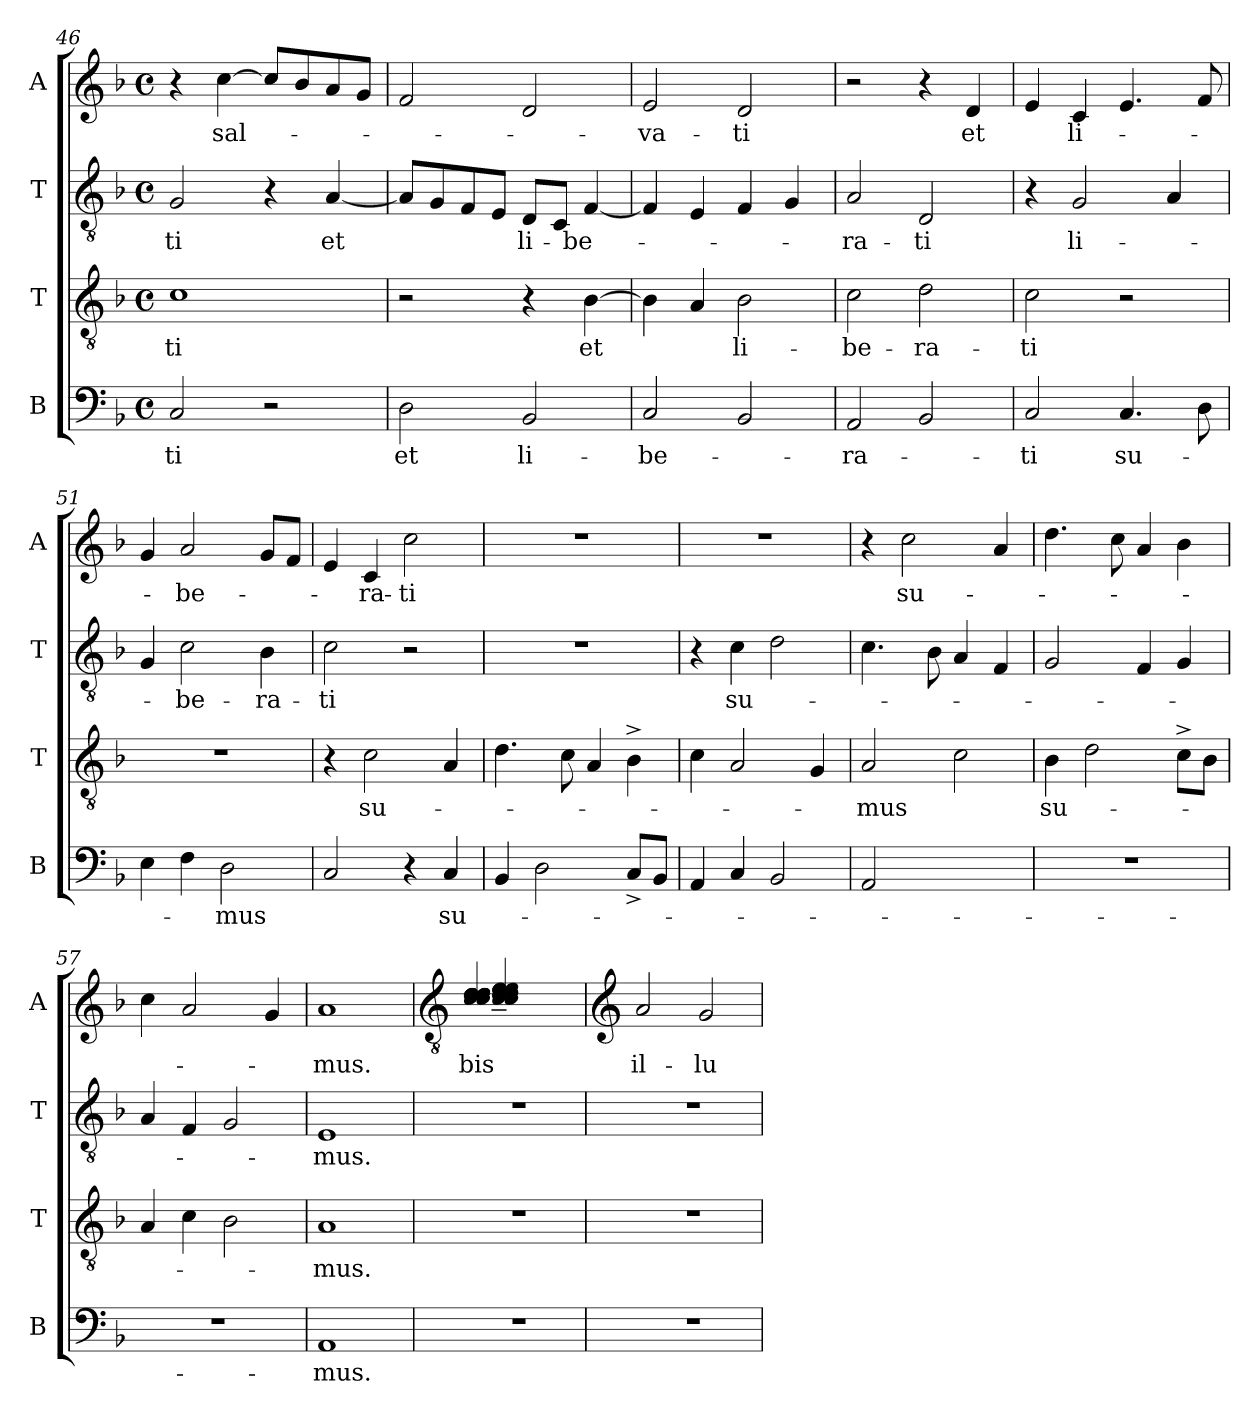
**kern	**text	**kern	**text	**kern	**text	**kern	**text
*part4	*part4	*part3	*part3	*part2	*part2	*part1	*part1
*staff4	*staff4	*staff3	*staff3	*staff2	*staff2	*staff1	*staff1
*I"B	*	*I"T	*	*I"T	*	*I"A	*
*I'B	*	*I'T	*	*I'T	*	*I'A	*
*clefF4	*	*clefGv2	*	*clefGv2	*	*clefG2	*
*k[b-]	*	*k[b-]	*	*k[b-]	*	*k[b-]	*
*F:	*	*F:	*	*F:	*	*F:	*
*M4/4	*	*M4/4	*	*M4/4	*	*M4/4	*
*met(c)	*	*met(c)	*	*met(c)	*	*met(c)	*
=46	=46	=46	=46	=46	=46	=46	=46
!	!LO:LY:b	!	!LO:LY:b	!	!LO:LY:b	!	!
2C/	-ti	1c	-ti	2G/	-ti	4r	.
!	!	!	!	!	!	!	!LO:LY:b
.	.	.	.	.	.	[>4cc\	sal-
2r	.	.	.	4r	.	8cc/L]	.
.	.	.	.	.	.	8b-/	.
!	!	!	!	!	!LO:LY:b	!	!
.	.	.	.	[<4A/	et	8a/	.
.	.	.	.	.	.	8g/J	.
=47	=47	=47	=47	=47	=47	=47	=47
!	!LO:LY:b	!	!	!	!	!	!
2D\	et	2r	.	8A/L]	.	2f/	.
.	.	.	.	8G/	.	.	.
.	.	.	.	8F/	.	.	.
.	.	.	.	8E/J	.	.	.
!	!LO:LY:b	!	!	!	!LO:LY:b	!	!
2BB-/	li-	4r	.	8D/L	li-	2d/	.
.	.	.	.	8C/J	.	.	.
!	!	!	!LO:LY:b	!	!LO:LY:b	!	!
.	.	[>4B-\	et	[<4F/	-be-	.	.
=48	=48	=48	=48	=48	=48	=48	=48
!	!LO:LY:b	!	!	!	!	!	!LO:LY:b
2C/	-be-	4B-\]	.	4F/]	.	2e/	-va-
.	.	4A/	.	4E/	.	.	.
!	!	!	!LO:LY:b	!	!	!	!LO:LY:b
2BB-/	.	2B-\	li-	4F/	.	2d/	-ti
.	.	.	.	4G/	.	.	.
=49	=49	=49	=49	=49	=49	=49	=49
!	!LO:LY:b	!	!LO:LY:b	!	!LO:LY:b	!	!
2AA/	-ra-	2c\	-be-	2A/	-ra-	2r	.
!	!	!	!LO:LY:b	!	!LO:LY:b	!	!
2BB-/	.	2d\	-ra-	2D/	-ti	4r	.
!	!	!	!	!	!	!	!LO:LY:b
.	.	.	.	.	.	4d/	et
=50	=50	=50	=50	=50	=50	=50	=50
!	!LO:LY:b	!	!LO:LY:b	!	!	!	!
2C/	-ti	2c\	-ti	4r	.	4e/	.
!	!	!	!	!	!LO:LY:b	!	!LO:LY:b
.	.	.	.	2G/	li-	4c/	li-
!	!LO:LY:b	!	!	!	!	!	!
4.C/	su-	2r	.	.	.	4.e/	.
.	.	.	.	4A/	.	.	.
8D\	.	.	.	.	.	8f/	.
!!LO:LB:g=z
=51	=51	=51	=51	=51	=51	=51	=51
4E\	.	1r	.	4G/	.	4g/	.
!	!	!	!	!	!LO:LY:b	!	!LO:LY:b
4F\	.	.	.	2c\	-be-	2a/	-be-
!	!LO:LY:b	!	!	!	!	!	!
2D\	-mus	.	.	.	.	.	.
!	!	!	!	!	!LO:LY:b	!	!
.	.	.	.	4B-\	-ra-	8g/L	.
.	.	.	.	.	.	8f/J	.
=52	=52	=52	=52	=52	=52	=52	=52
!	!	!	!	!	!LO:LY:b	!	!
2C/	.	4r	.	2c\	-ti	4e/	.
!	!	!	!LO:LY:b	!	!	!	!LO:LY:b
.	.	2c\	su-	.	.	4c/	-ra-
!	!	!	!	!	!	!	!LO:LY:b:rj
4r	.	.	.	2r	.	2cc\	-ti
!	!LO:LY:b	!	!	!	!	!	!
4C/	su-	4A/	.	.	.	.	.
=53	=53	=53	=53	=53	=53	=53	=53
4BB-/	.	4.d\	.	1r	.	1r	.
2D\	.	.	.	.	.	.	.
.	.	8c\	.	.	.	.	.
.	.	4A/	.	.	.	.	.
8C^</L	.	4B-^>\	.	.	.	.	.
8BB-/J	.	.	.	.	.	.	.
=54	=54	=54	=54	=54	=54	=54	=54
4AA/	.	4c\	.	4r	.	1r	.
!	!	!	!	!	!LO:LY:b	!	!
4C/	.	2A/	.	4c\	su-	.	.
2BB-/	.	.	.	2d\	.	.	.
.	.	4G/	.	.	.	.	.
=55	=55	=55	=55	=55	=55	=55	=55
!	!	!	!LO:LY:b	!	!	!	!
2AA/	.	2A/	-mus	4.c\	.	4r	.
!	!	!	!	!	!	!	!LO:LY:b
.	.	.	.	.	.	2cc\	su-
.	.	.	.	8B-\	.	.	.
2ryy	.	2c\	.	4A/	.	.	.
.	.	.	.	4F/	.	4a/	.
=56	=56	=56	=56	=56	=56	=56	=56
!	!	!	!LO:LY:b	!	!	!	!
1r	.	4B-\	su-	2G/	.	4.dd\	.
.	.	2d\	.	.	.	.	.
.	.	.	.	.	.	8cc\	.
.	.	.	.	4F/	.	4a/	.
.	.	8c^>\L	.	4G/	.	4b-\	.
.	.	8B-\J	.	.	.	.	.
=57	=57	=57	=57	=57	=57	=57	=57
1r	.	4A/	.	4A/	.	4cc\	.
.	.	4c\	.	4F/	.	2a/	.
.	.	2B-\	.	2G/	.	.	.
.	.	.	.	.	.	4g/	.
=58	=58	=58	=58	=58	=58	=58	=58
!	!LO:LY:b	!	!LO:LY:b	!	!LO:LY:b	!	!LO:LY:b
1AA	-mus.	1A	-mus.	1E	-mus.	1a	-mus.
!!LO:LB:g=z
=59!	=59!	=59!	=59!	=59!	=59!	=59!	=59!
*	*	*	*	*	*	*clefGv2	*
!	!	!	!	!	!	!	!LO:LY:b
*	*	*	*	*	*	*^	*
!	!	!	!	!	!	!	!	!LO:LY:b
1r	.	1r	.	1r	.	(4c/ 4c/ 4d/ 4d/ 4d/ 4d/ 4d/ 4d/ 4d/ 4d/ 4d/ 4d/	(4c/~< 4c/~< 4d/~< 4d/~< 4d/~< 4d/~< 4e/~< 4e/~< 4e/~<	-bis
.	.	.	.	.	.	2.ryy	2.ryy	.
*	*	*	*	*	*	*v	*v	*
!!LO:PB:g=z
=60	=60	=60	=60	=60	=60	=60	=60
*	*	*	*	*	*	*clefG2	*
*	*	*	*	*	*	*^	*
!	!	!	!	!	!	!	!	!LO:LY:b
*	*	*	*	*	*	*v	*v	*
1r	.	1r	.	1r	.	2a/	il-
!	!	!	!	!	!	!	!LO:LY:b
.	.	.	.	.	.	2g/	-lu-
=	=	=	=	=	=	=	=
*-	*-	*-	*-	*-	*-	*-	*-
